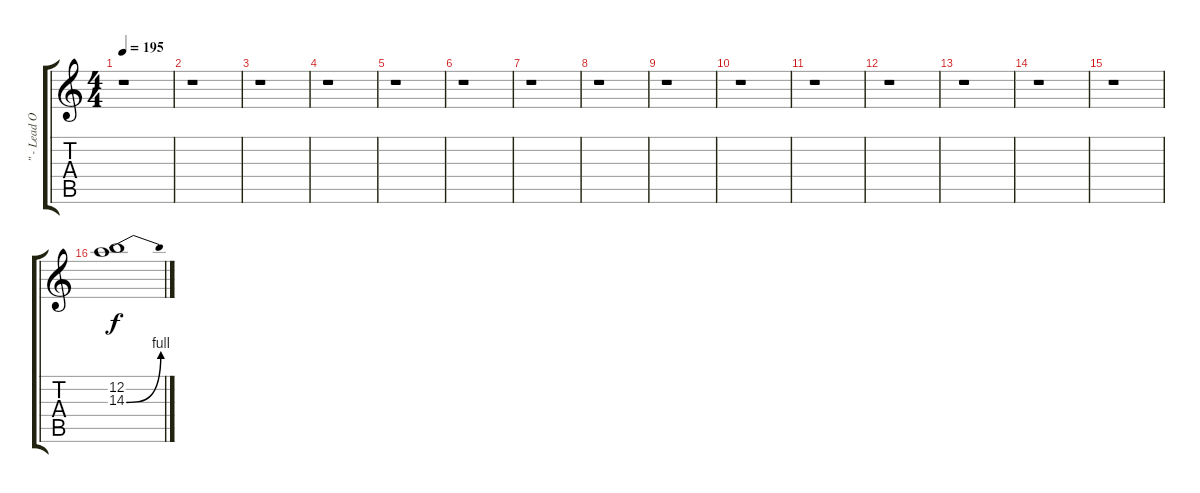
\track ("\" - Lead Overdub" "\" - Lead O") {instrument distortionguitar}
\staff {score tabs}
\tuning (E4 B3 G3 D3 A2 E2) {hide}
\ts (4 4)
\tempo 195
\clef g2
\ks c
r.1{dy f} |
r.1 |
r.1 |
r.1 |
r.1 |
r.1 |
r.1 |
r.1 |
r.1 |
r.1 |
r.1 |
r.1 |
r.1 |
r.1 |
r.1 |
(12.2 14.3{be (bend 0 0 60 4)}).1
